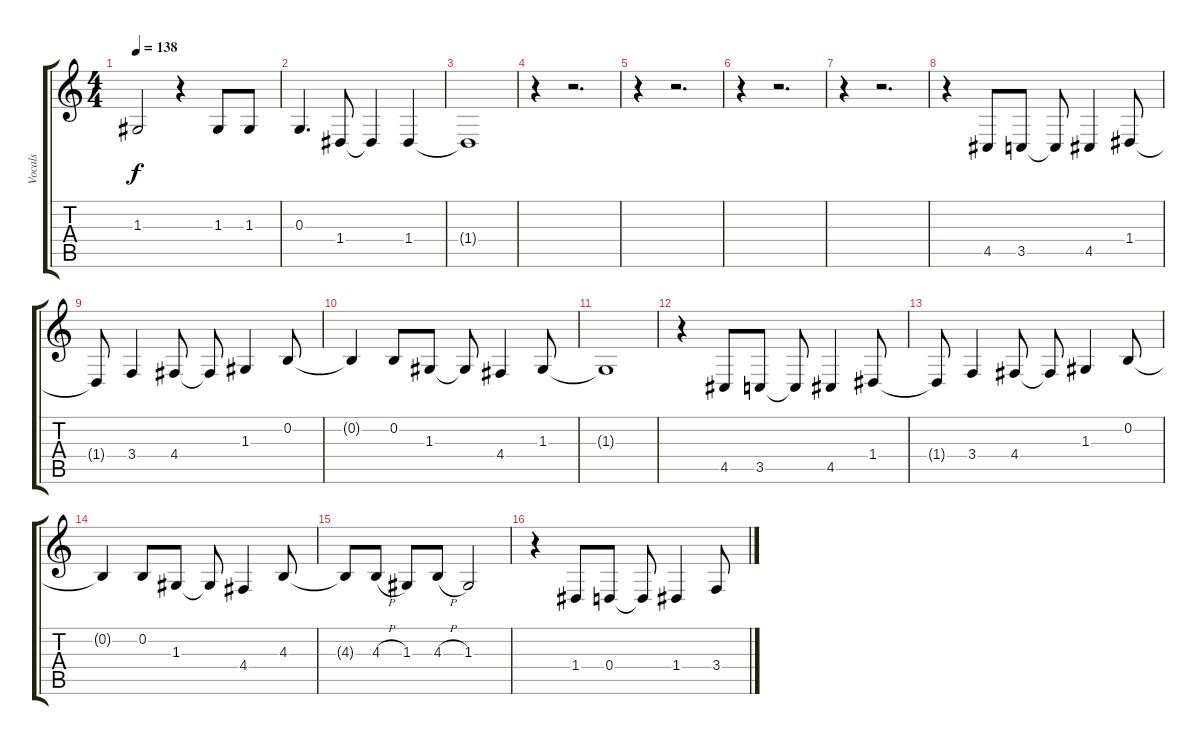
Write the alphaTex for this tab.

\track ("Vocals" "Vocals") {instrument violin}
\staff {score tabs}
\tuning (E4 B3 G3 D3 A2 E2) {hide}
\ts (4 4)
\tempo 138
\clef g2
\ks c
1.3{t}.2{dy f} r.4 1.3.8 1.3.8 |
0.3.4{d} 1.4.8 1.4{t}.4 1.4.4 |
1.4{t}.1 |
r.4 r.2{d} |
r.4 r.2{d} |
r.4 r.2{d} |
r.4 r.2{d} |
r.4 4.5.8 3.5.8 3.5{t}.8 4.5.4 1.4.8 |
1.4{t}.8 3.4.4 4.4.8 4.4{t}.8 1.3.4 0.2.8 |
0.2{t}.4 0.2.8 1.3.8 1.3{t}.8 4.4.4 1.3.8 |
1.3{t}.1 |
r.4 4.5.8 3.5.8 3.5{t}.8 4.5.4 1.4.8 |
1.4{t}.8 3.4.4 4.4.8 4.4{t}.8 1.3.4 0.2.8 |
0.2{t}.4 0.2.8 1.3.8 1.3{t}.8 4.4.4 4.3.8 |
4.3{t}.8 4.3{h}.8 1.3.8 4.3{h}.8 1.3.2 |
r.4 1.4.8 0.4.8 0.4{t}.8 1.4.4 3.4.8
